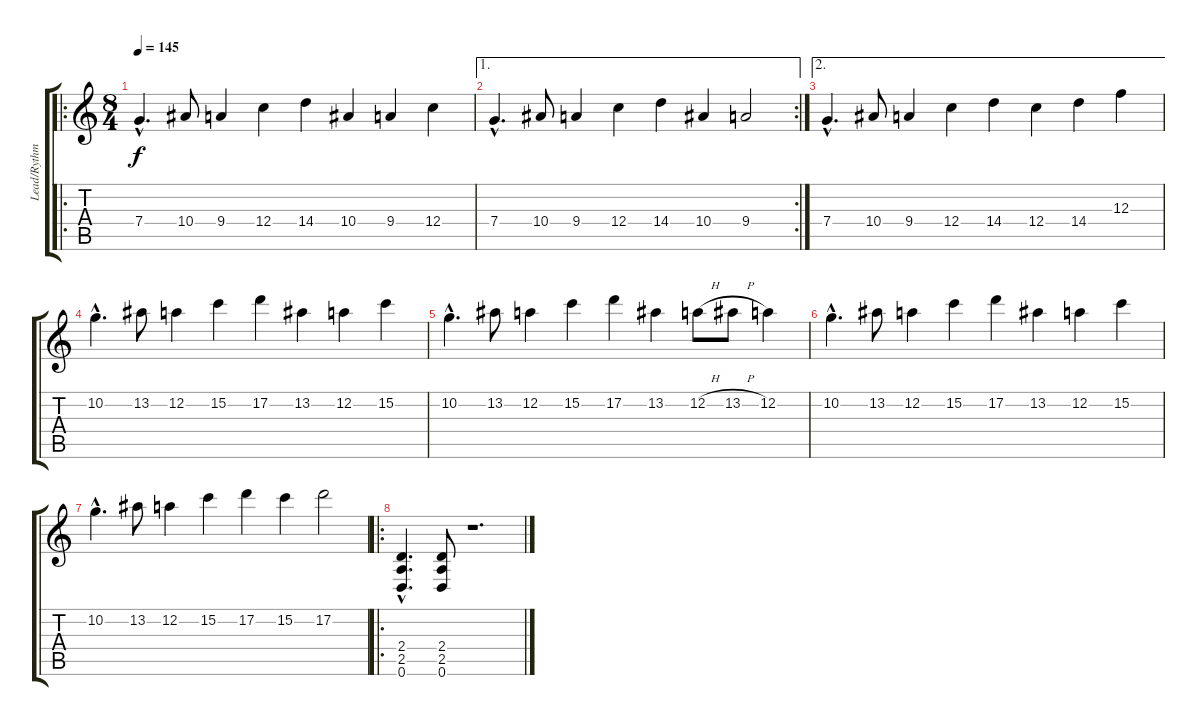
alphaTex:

\track ("Lead/Rythm Guitar" "Lead/Rythm") {instrument distortionguitar}
\staff {score tabs}
\tuning (D4 A3 F3 C3 G2 D2) {hide}
\ro
\ts (8 4)
\tempo 145
\clef g2
\ks c
7.4{hac}.4{d dy f} 10.4.8 9.4.4 12.4.4 14.4.4 10.4.4 9.4.4 12.4.4 |
\ae 1
\rc 2
7.4{hac}.4{d} 10.4.8 9.4.4 12.4.4 14.4.4 10.4.4 9.4.2 |
\ae 2
7.4{hac}.4{d} 10.4.8 9.4.4 12.4.4 14.4.4 12.4.4 14.4.4 12.3.4 |
10.2{hac}.4{d} 13.2.8 12.2.4 15.2.4 17.2.4 13.2.4 12.2.4 15.2.4 |
10.2{hac}.4{d} 13.2.8 12.2.4 15.2.4 17.2.4 13.2.4 12.2{h}.8 13.2{h}.8 12.2.4 |
10.2{hac}.4{d} 13.2.8 12.2.4 15.2.4 17.2.4 13.2.4 12.2.4 15.2.4 |
10.2{hac}.4{d} 13.2.8 12.2.4 15.2.4 17.2.4 15.2.4 17.2.2 |
\ro
(2.4{hac} 2.5{hac} 0.6{hac}).4{d} (2.4 2.5 0.6).8 r.1{d}
